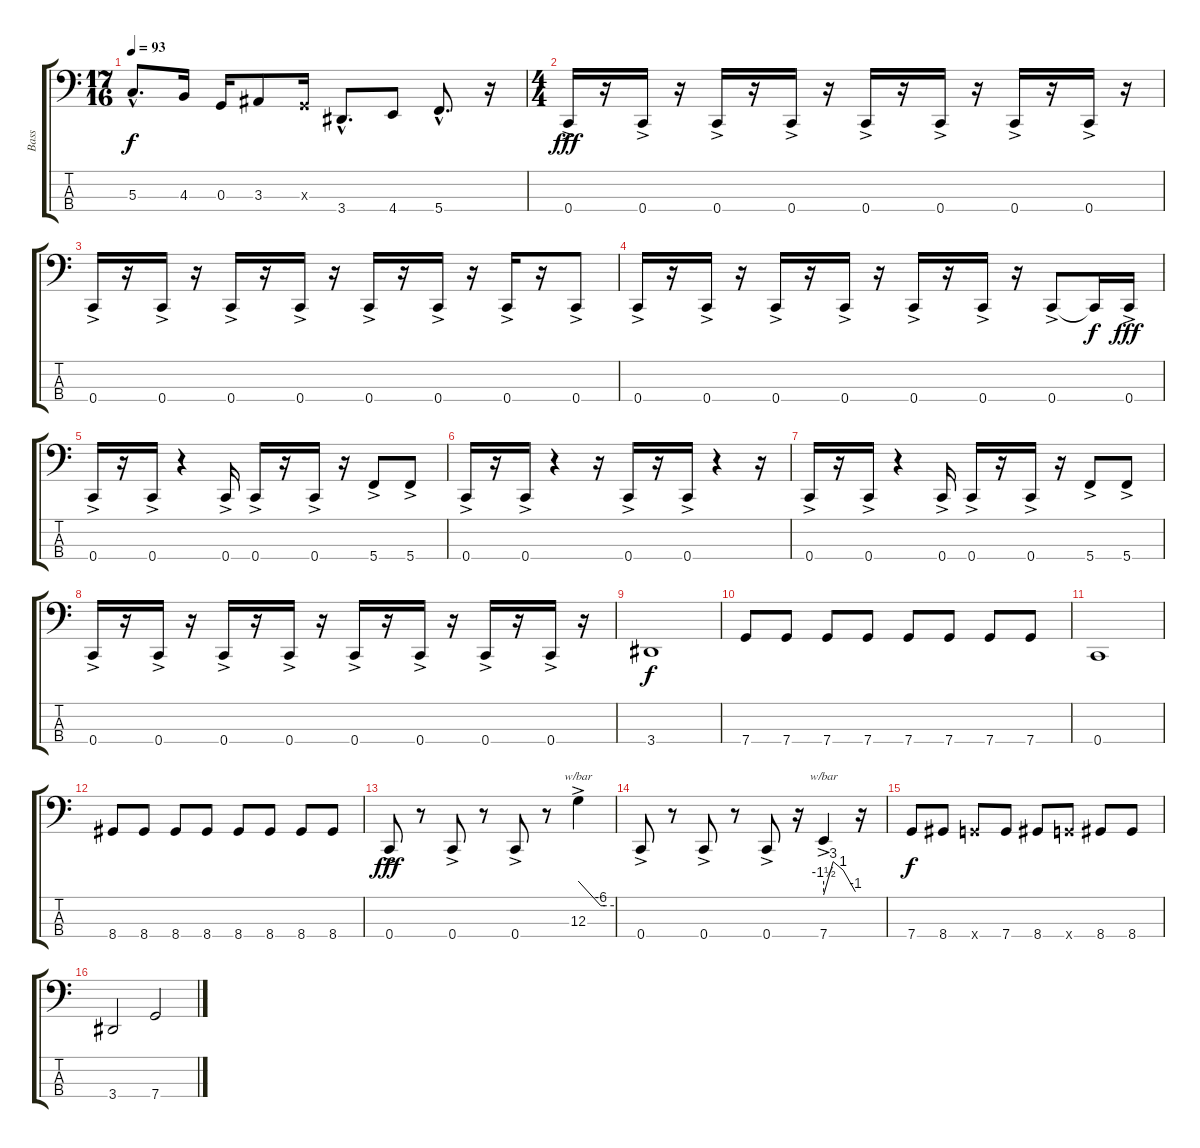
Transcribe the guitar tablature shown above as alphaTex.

\track ("Bass" "Bass") {instrument electricbassfinger}
\staff {score tabs}
\tuning (F2 C2 G1 C1) {hide}
\ts (17 16)
\tempo 93
\clef f4
\ks c
5.3{hac}.8{d dy f} 4.3.16 0.3.16 3.3.8 0.3{x}.16 3.4{hac}.8{d} 4.4.8 5.4{hac}.8{d} r.16 |
\ts (4 4)
0.4{ac}.16{dy fff} r.16 0.4{ac}.16 r.16 0.4{ac}.16 r.16 0.4{ac}.16 r.16 0.4{ac}.16 r.16 0.4{ac}.16 r.16 0.4{ac}.16 r.16 0.4{ac}.16 r.16 |
0.4{ac}.16 r.16 0.4{ac}.16 r.16 0.4{ac}.16 r.16 0.4{ac}.16 r.16 0.4{ac}.16 r.16 0.4{ac}.16 r.16 0.4{ac}.16 r.16 0.4{ac}.8 |
0.4{ac}.16 r.16 0.4{ac}.16 r.16 0.4{ac}.16 r.16 0.4{ac}.16 r.16 0.4{ac}.16 r.16 0.4{ac}.16 r.16 0.4{ac}.8 0.4{t}.16{dy f} 0.4{ac}.16{dy fff} |
0.4{ac}.16 r.16 0.4{ac}.16 r.4 0.4{ac}.16 0.4{ac}.16 r.16 0.4{ac}.16 r.16 5.4{ac}.8 5.4{ac}.8 |
0.4{ac}.16 r.16 0.4{ac}.16 r.4 r.16 0.4{ac}.16 r.16 0.4{ac}.16 r.4 r.16 |
0.4{ac}.16 r.16 0.4{ac}.16 r.4 0.4{ac}.16 0.4{ac}.16 r.16 0.4{ac}.16 r.16 5.4{ac}.8 5.4{ac}.8 |
0.4{ac}.16 r.16 0.4{ac}.16 r.16 0.4{ac}.16 r.16 0.4{ac}.16 r.16 0.4{ac}.16 r.16 0.4{ac}.16 r.16 0.4{ac}.16 r.16 0.4{ac}.16 r.16 |
3.4.1{dy f} |
7.4.8 7.4.8 7.4.8 7.4.8 7.4.8 7.4.8 7.4.8 7.4.8 |
0.4.1 |
8.4.8 8.4.8 8.4.8 8.4.8 8.4.8 8.4.8 8.4.8 8.4.8 |
0.4{ac}.8{dy fff} r.8 0.4{ac}.8 r.8 0.4{ac}.8 r.8 12.3{ac}.4{tbe (custom default 0 0 38 -24 45 -24 60 -24)} |
0.4{ac}.8 r.8 0.4{ac}.8 r.8 0.4{ac}.8 r.16 7.4{ac}.4{tbe (custom default 0 -6 18 12 37 4 60 -4)} r.16 |
7.4.8{dy f} 8.4.8 7.4{x}.8 7.4.8 8.4.8 7.4{x}.8 8.4.8 8.4.8 |
3.4.2 7.4.2
